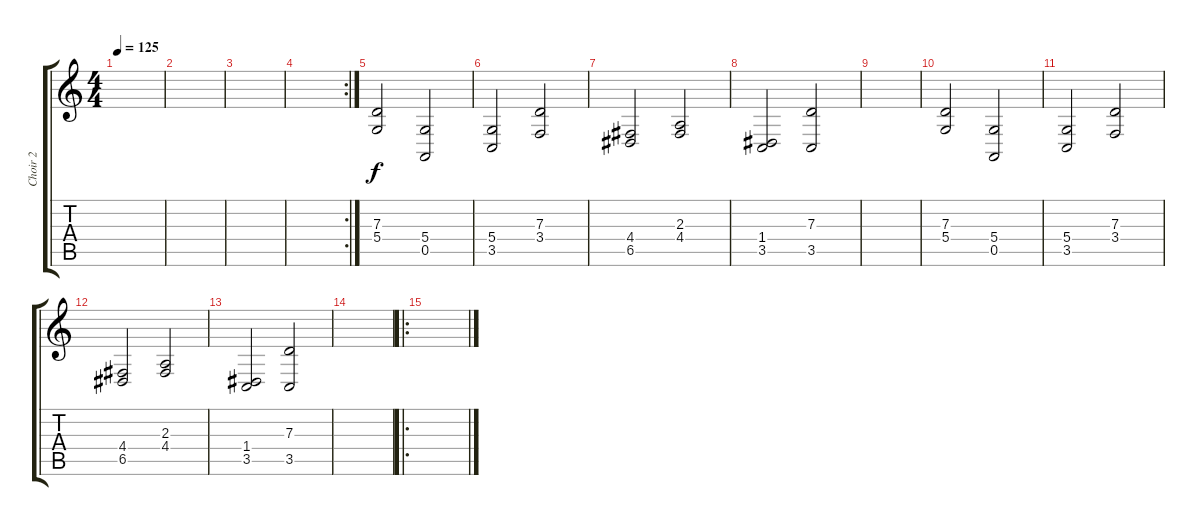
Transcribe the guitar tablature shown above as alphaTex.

\track ("Choir 2" "Choir 2") {instrument lead6voice}
\staff {score tabs}
\tuning (E4 B3 G3 D3 A2 E2) {hide}
\ts (4 4)
\tempo 125
\clef g2
\ks c
|
|
|
\rc 2
|
(7.3 5.4).2 (5.4 0.5).2 |
(5.4 3.5).2 (7.3 3.4).2 |
(4.4 6.5).2 (2.3 4.4).2 |
(1.4 3.5).2 (7.3 3.5).2 |
|
(7.3 5.4).2 (5.4 0.5).2 |
(5.4 3.5).2 (7.3 3.4).2 |
(4.4 6.5).2 (2.3 4.4).2 |
(1.4 3.5).2 (7.3 3.5).2 |
|
\ro
